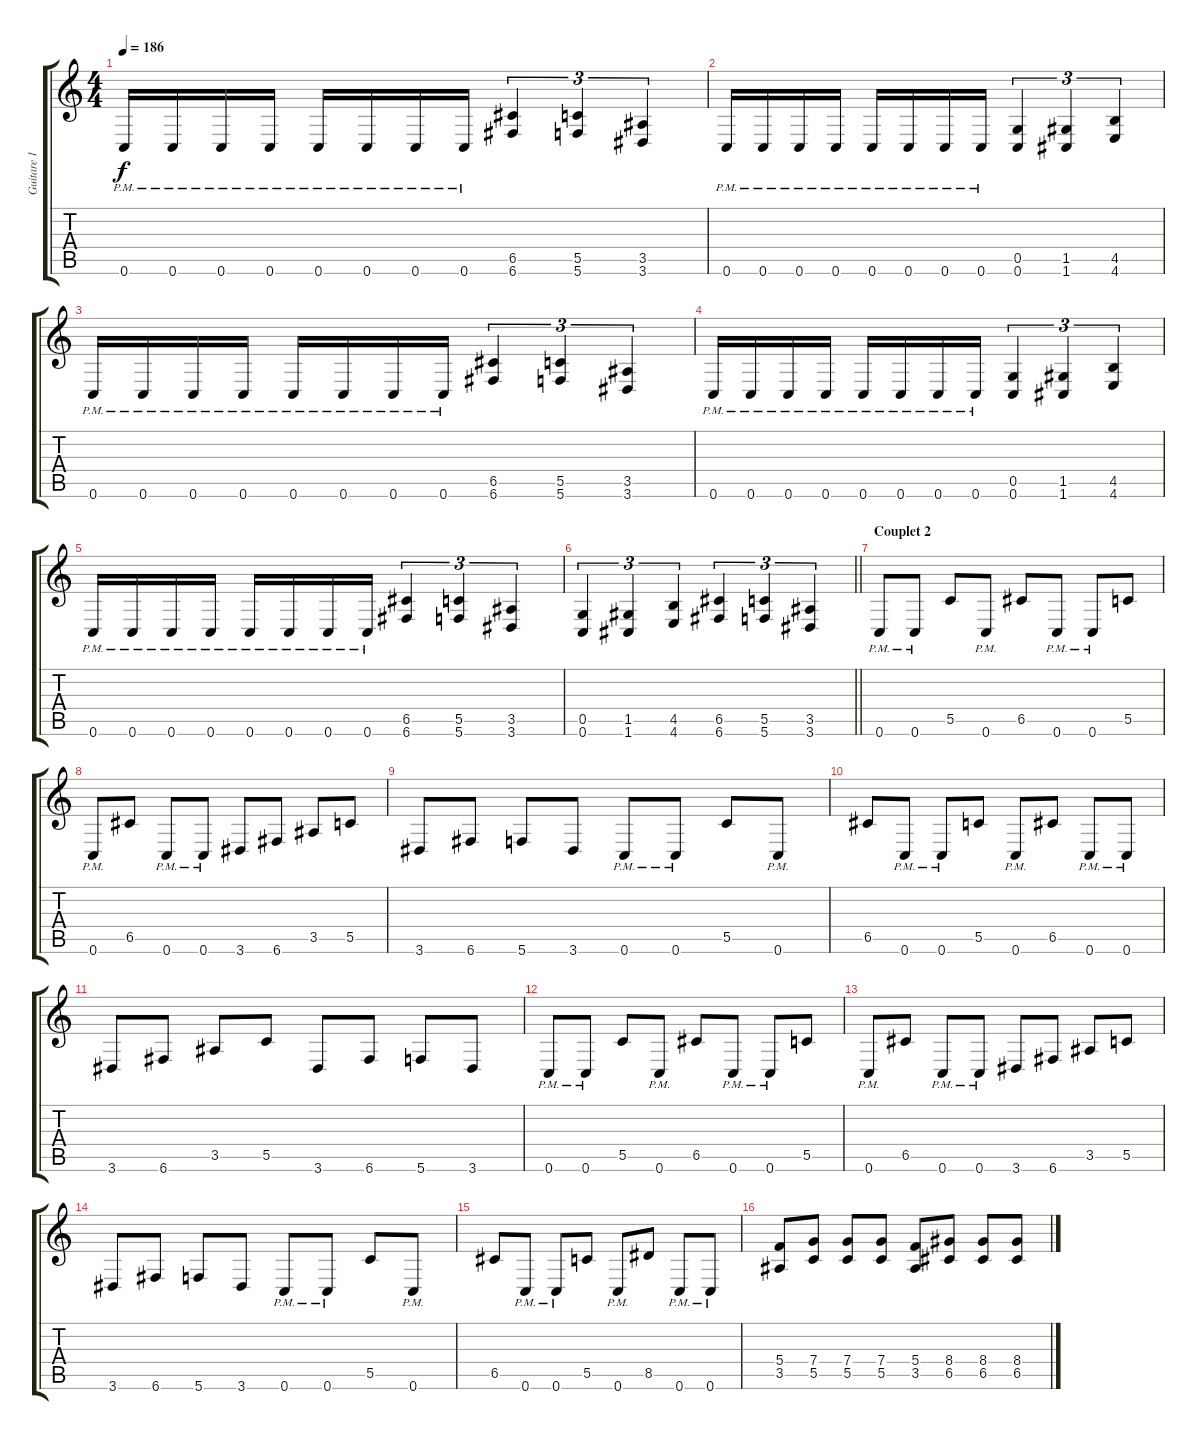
\track ("Guitare 1" "Guitare 1") {instrument distortionguitar}
\staff {score tabs}
\tuning (D4 A3 F3 C3 G2 C2) {hide}
\ts (4 4)
\tempo 186
\clef g2
\ks c
0.6{pm}.16{dy f} 0.6{pm}.16 0.6{pm}.16 0.6{pm}.16 0.6{pm}.16 0.6{pm}.16 0.6{pm}.16 0.6{pm}.16 (6.5 6.6).4{tu (3 2)} (5.5 5.6).4{tu (3 2)} (3.5 3.6).4{tu (3 2)} |
0.6{pm}.16 0.6{pm}.16 0.6{pm}.16 0.6{pm}.16 0.6{pm}.16 0.6{pm}.16 0.6{pm}.16 0.6{pm}.16 (0.5 0.6).4{tu (3 2)} (1.5 1.6).4{tu (3 2)} (4.5 4.6).4{tu (3 2)} |
0.6{pm}.16 0.6{pm}.16 0.6{pm}.16 0.6{pm}.16 0.6{pm}.16 0.6{pm}.16 0.6{pm}.16 0.6{pm}.16 (6.5 6.6).4{tu (3 2)} (5.5 5.6).4{tu (3 2)} (3.5 3.6).4{tu (3 2)} |
0.6{pm}.16 0.6{pm}.16 0.6{pm}.16 0.6{pm}.16 0.6{pm}.16 0.6{pm}.16 0.6{pm}.16 0.6{pm}.16 (0.5 0.6).4{tu (3 2)} (1.5 1.6).4{tu (3 2)} (4.5 4.6).4{tu (3 2)} |
0.6{pm}.16 0.6{pm}.16 0.6{pm}.16 0.6{pm}.16 0.6{pm}.16 0.6{pm}.16 0.6{pm}.16 0.6{pm}.16 (6.5 6.6).4{tu (3 2)} (5.5 5.6).4{tu (3 2)} (3.5 3.6).4{tu (3 2)} |
\barLineRight lightlight
(0.5 0.6).4{tu (3 2)} (1.5 1.6).4{tu (3 2)} (4.5 4.6).4{tu (3 2)} (6.5 6.6).4{tu (3 2)} (5.5 5.6).4{tu (3 2)} (3.5 3.6).4{tu (3 2)} |
\section ("" "Couplet 2")
0.6{pm}.8 0.6{pm}.8 5.5.8 0.6{pm}.8 6.5.8 0.6{pm}.8 0.6{pm}.8 5.5.8 |
0.6{pm}.8 6.5.8 0.6{pm}.8 0.6{pm}.8 3.6.8 6.6.8 3.5.8 5.5.8 |
3.6.8 6.6.8 5.6.8 3.6.8 0.6{pm}.8 0.6{pm}.8 5.5.8 0.6{pm}.8 |
6.5.8 0.6{pm}.8 0.6{pm}.8 5.5.8 0.6{pm}.8 6.5.8 0.6{pm}.8 0.6{pm}.8 |
3.6.8 6.6.8 3.5.8 5.5.8 3.6.8 6.6.8 5.6.8 3.6.8 |
0.6{pm}.8 0.6{pm}.8 5.5.8 0.6{pm}.8 6.5.8 0.6{pm}.8 0.6{pm}.8 5.5.8 |
0.6{pm}.8 6.5.8 0.6{pm}.8 0.6{pm}.8 3.6.8 6.6.8 3.5.8 5.5.8 |
3.6.8 6.6.8 5.6.8 3.6.8 0.6{pm}.8 0.6{pm}.8 5.5.8 0.6{pm}.8 |
6.5.8 0.6{pm}.8 0.6{pm}.8 5.5.8 0.6{pm}.8 8.5.8 0.6{pm}.8 0.6{pm}.8 |
(5.4 3.5).8 (7.4 5.5).8 (7.4 5.5).8 (7.4 5.5).8 (5.4 3.5).8 (8.4 6.5).8 (8.4 6.5).8 (8.4 6.5).8
